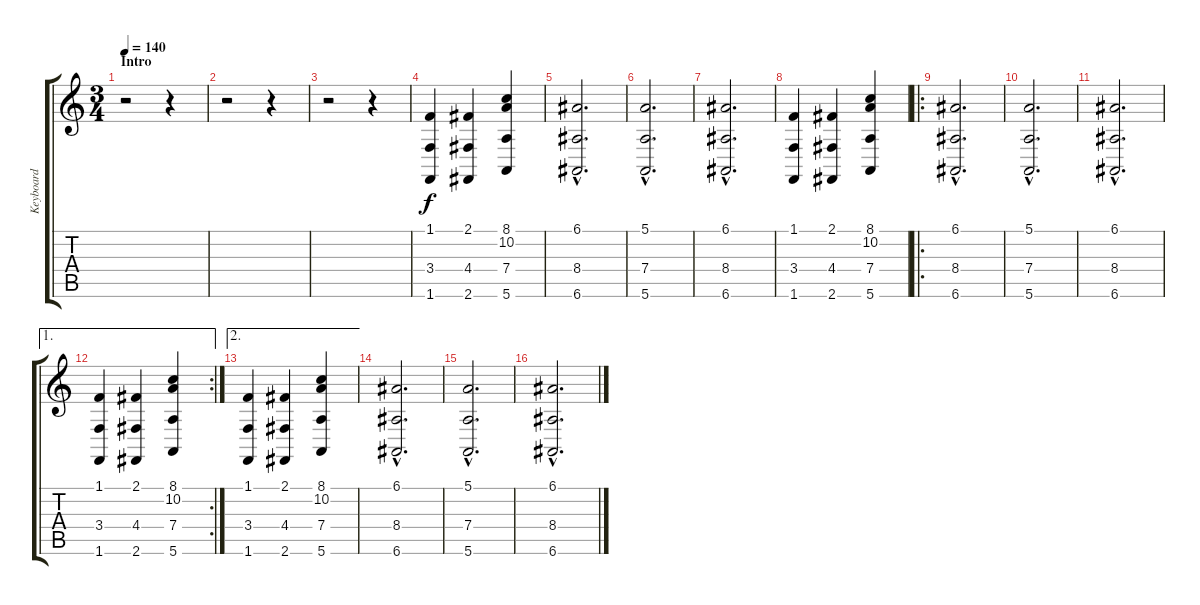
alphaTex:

\track ("Keyboard" "Keyboard") {instrument stringensemble1}
\staff {score tabs}
\tuning (E4 B3 G3 D3 A2 E2) {hide}
\ts (3 4)
\section ("" "Intro")
\tempo 140
\clef g2
\ks c
r.2{dy f instrument stringensemble1} r.4 |
r.2 r.4 |
r.2 r.4 |
(1.1 3.4 1.6).4 (2.1 4.4 2.6).4 (8.1 10.2 7.4 5.6).4 |
(6.1{hac} 8.4{hac} 6.6{hac}).2{d} |
(5.1{hac} 7.4{hac} 5.6{hac}).2{d} |
(6.1{hac} 8.4{hac} 6.6{hac}).2{d} |
(1.1 3.4 1.6).4 (2.1 4.4 2.6).4 (8.1 10.2 7.4 5.6).4 |
\ro
(6.1{hac} 8.4{hac} 6.6{hac}).2{d} |
(5.1{hac} 7.4{hac} 5.6{hac}).2{d} |
(6.1{hac} 8.4{hac} 6.6{hac}).2{d} |
\ae 1
\rc 2
(1.1 3.4 1.6).4 (2.1 4.4 2.6).4 (8.1 10.2 7.4 5.6).4 |
\ae 2
(1.1 3.4 1.6).4 (2.1 4.4 2.6).4 (8.1 10.2 7.4 5.6).4 |
(6.1{hac} 8.4{hac} 6.6{hac}).2{d} |
(5.1{hac} 7.4{hac} 5.6{hac}).2{d} |
(6.1{hac} 8.4{hac} 6.6{hac}).2{d}
